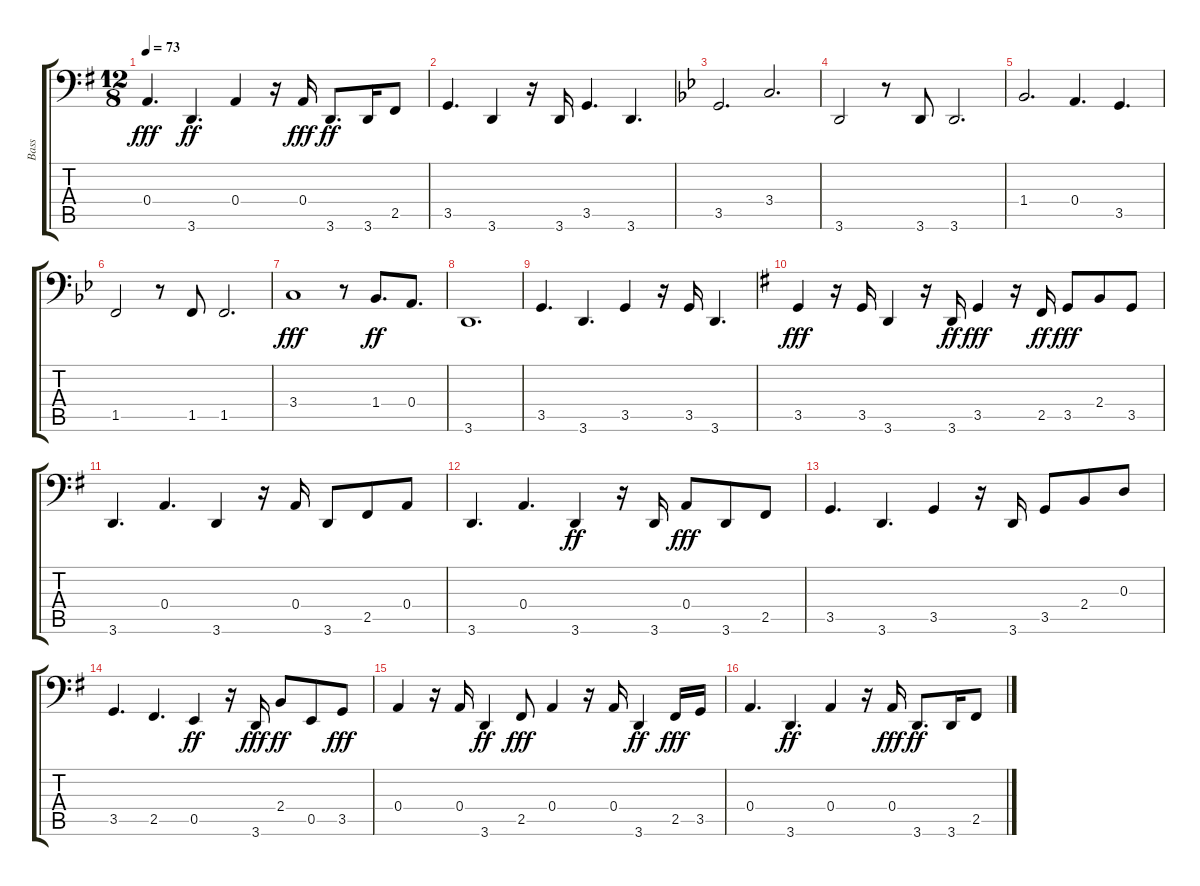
\track ("Bass" "Bass") {instrument acousticbass}
\staff {score tabs}
\tuning (C3 G2 D2 A1 E1 B0) {hide}
\ts (12 8)
\tempo 73
\clef f4
\ks g
0.4.4{d dy fff} 3.6.4{d dy ff} 0.4.4 r.16 0.4.16{dy fff} 3.6.8{d dy ff} 3.6.16 2.5.8 |
3.5.4{d} 3.6.4 r.16 3.6.16 3.5.4{d} 3.6.4{d} |
\ks bb
3.5.2{d} 3.4.2{d} |
3.6.2 r.8 3.6.8 3.6.2{d} |
1.4.2{d} 0.4.4{d} 3.5.4{d} |
1.5.2 r.8 1.5.8 1.5.2{d} |
3.4.1{dy fff} r.8 1.4.8{d dy ff} 0.4.8{d} |
3.6.1{d} |
3.5.4{d} 3.6.4{d} 3.5.4 r.16 3.5.16 3.6.4{d} |
\ks g
3.5.4{dy fff} r.16 3.5.16 3.6.4 r.16 3.6.16{dy ff} 3.5.4{dy fff} r.16 2.5.16{dy ff} 3.5.8{dy fff} 2.4.8 3.5.8 |
3.6.4{d} 0.4.4{d} 3.6.4 r.16 0.4.16 3.6.8 2.5.8 0.4.8 |
3.6.4{d} 0.4.4{d} 3.6.4{dy ff} r.16 3.6.16 0.4.8{dy fff} 3.6.8 2.5.8 |
3.5.4{d} 3.6.4{d} 3.5.4 r.16 3.6.16 3.5.8 2.4.8 0.3.8 |
3.5.4{d} 2.5.4{d} 0.5.4{dy ff} r.16 3.6.16{dy fff} 2.4.8{dy ff} 0.5.8 3.5.8{dy fff} |
0.4.4 r.16 0.4.16 3.6.4{dy ff} 2.5.8{dy fff} 0.4.4 r.16 0.4.16 3.6.4{dy ff} 2.5.16{dy fff} 3.5.16 |
0.4.4{d} 3.6.4{d dy ff} 0.4.4 r.16 0.4.16{dy fff} 3.6.8{d dy ff} 3.6.16 2.5.8
